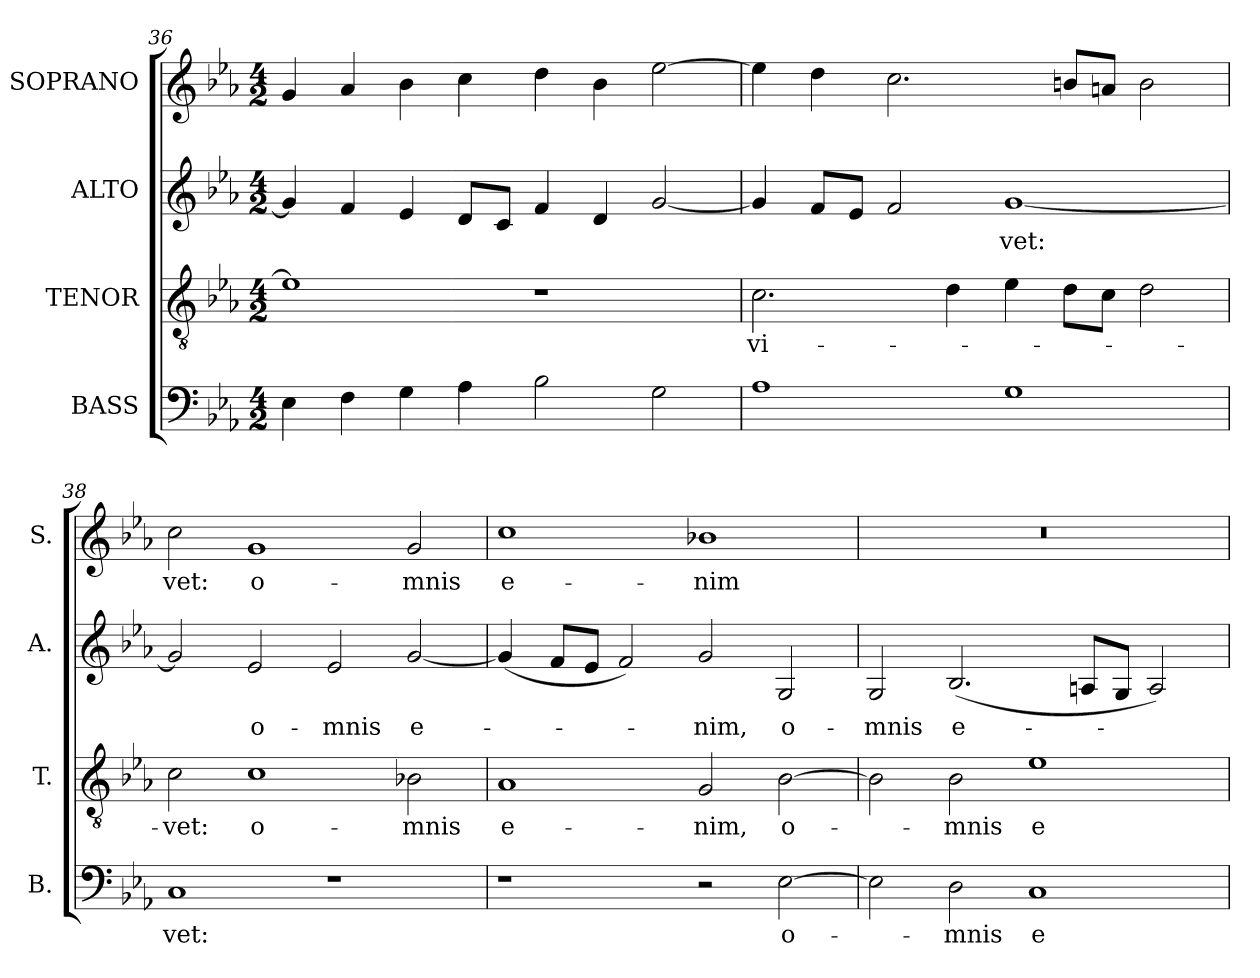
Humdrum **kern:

**kern	**text	**kern	**text	**kern	**text	**kern	**text
*part4	*part4	*part3	*part3	*part2	*part2	*part1	*part1
*staff4	*staff4	*staff3	*staff3	*staff2	*staff2	*staff1	*staff1
*I"BASS	*	*I"TENOR	*	*I"ALTO	*	*I"SOPRANO	*
*I'B.	*	*I'T.	*	*I'A.	*	*I'S.	*
*clefF4	*	*clefGv2	*	*clefG2	*	*clefG2	*
*	*	*ITrd7c12	*	*	*	*	*
*k[b-e-a-]	*	*k[b-e-a-]	*	*k[b-e-a-]	*	*k[b-e-a-]	*
*E-:	*	*E-:	*	*E-:	*	*E-:	*
*M4/2	*	*M4/2	*	*M4/2	*	*M4/2	*
=36	=36	=36	=36	=36	=36	=36	=36
4E-i\	.	1E-i]	.	4gi/]	.	4gi/	.
4Fi\	.	.	.	4fi/	.	4a-i/	.
4Gi\	.	.	.	4e-i/	.	4b-i\	.
4A-i\	.	.	.	8di/L	.	4cci\	.
.	.	.	.	8ci/J	.	.	.
2B-i\	.	1r	.	4fi/	.	4ddi\	.
.	.	.	.	4di/	.	4b-i\	.
2Gi\	.	.	.	[2gi/	.	[2ee-i\	.
!!LO:LB:g=z
=37	=37	=37	=37	=37	=37	=37	=37
!	!	!	!LO:LY:b:color=#000000	!	!	!	!
1A-i	.	2.Ci\	vi-	4gi/]	.	4ee-i\]	.
.	.	.	.	8fi/L	.	4ddi\	.
.	.	.	.	8e-i/J	.	.	.
.	.	.	.	2fi/	.	2.cci\	.
.	.	4Di\	.	.	.	.	.
!	!	!	!	!	!LO:LY:b:color=#000000	!	!
1Gi	.	4E-i\	.	[1gi	-vet:	.	.
.	.	8Di\L	.	.	.	8bni/L	.
.	.	8Ci\J	.	.	.	8ani/J	.
.	.	2Di\	.	.	.	2bi\	.
=38	=38	=38	=38	=38	=38	=38	=38
!	!LO:LY:b:color=#000000	!	!	!	!	!	!
!	!	!	!LO:LY:b:color=#000000	!	!	!	!
!	!	!	!	!	!	!	!LO:LY:b:color=#000000
1Ci	-vet:	2Ci\	-vet:	2gi/]	.	2cci\	-vet:
!	!	!	!LO:LY:b:color=#000000	!	!	!	!
!	!	!	!	!	!LO:LY:b:color=#000000	!	!
!	!	!	!	!	!	!	!LO:LY:b:color=#000000
.	.	1Ci	o-	2e-i/	o-	1gi	o-
!	!	!	!	!	!LO:LY:b:color=#000000	!	!
1r	.	.	.	2e-i/	-mnis	.	.
!	!	!	!LO:LY:b:color=#000000	!	!	!	!
!	!	!	!	!	!LO:LY:b:color=#000000	!	!
!	!	!	!	!	!	!	!LO:LY:b:color=#000000
.	.	2BB-Xi\	-mnis	[2gi/	e-	2gi/	-mnis
=39	=39	=39	=39	=39	=39	=39	=39
!	!	!	!LO:LY:b:color=#000000	!	!	!	!
!	!	!	!	!	!	!	!LO:LY:b:color=#000000
1r	.	1AA-i	e-	(4gi/]	.	1cci	e-
.	.	.	.	8fi/L	.	.	.
.	.	.	.	8e-i/J	.	.	.
.	.	.	.	2fi/)	.	.	.
!	!	!	!LO:LY:b:color=#000000	!	!	!	!
!	!	!	!	!	!LO:LY:b:color=#000000	!	!
!	!	!	!	!	!	!	!LO:LY:b:color=#000000
2r	.	2GGi/	-nim,	2gi/	-nim,	1b-Xi	-nim
!	!LO:LY:b:color=#000000	!	!	!	!	!	!
!	!	!	!LO:LY:b:color=#000000	!	!	!	!
!	!	!	!	!	!LO:LY:b:color=#000000	!	!
[2E-i\	o-	[2BB-i\	o-	2Gi/	o-	.	.
=40	=40	=40	=40	=40	=40	=40	=40
!	!	!	!	!	!LO:LY:b:color=#000000	!LO:N:vis=1	!
2E-i\]	.	2BB-i\]	.	2Gi/	-mnis	0r	.
!	!LO:LY:b:color=#000000	!	!	!	!	!	!
!	!	!	!LO:LY:b:color=#000000	!	!	!	!
!	!	!	!	!	!LO:LY:b:color=#000000	!	!
2Di\	-mnis	2BB-i\	-mnis	(2.B-i/	e-	.	.
!	!LO:LY:b:color=#000000	!	!	!	!	!	!
!	!	!	!LO:LY:b:color=#000000	!	!	!	!
1Ci	e-	1E-i	e-	.	.	.	.
.	.	.	.	8Ani/L	.	.	.
.	.	.	.	8Gi/J	.	.	.
.	.	.	.	2Ai/)	.	.	.
=	=	=	=	=	=	=	=
*-	*-	*-	*-	*-	*-	*-	*-
